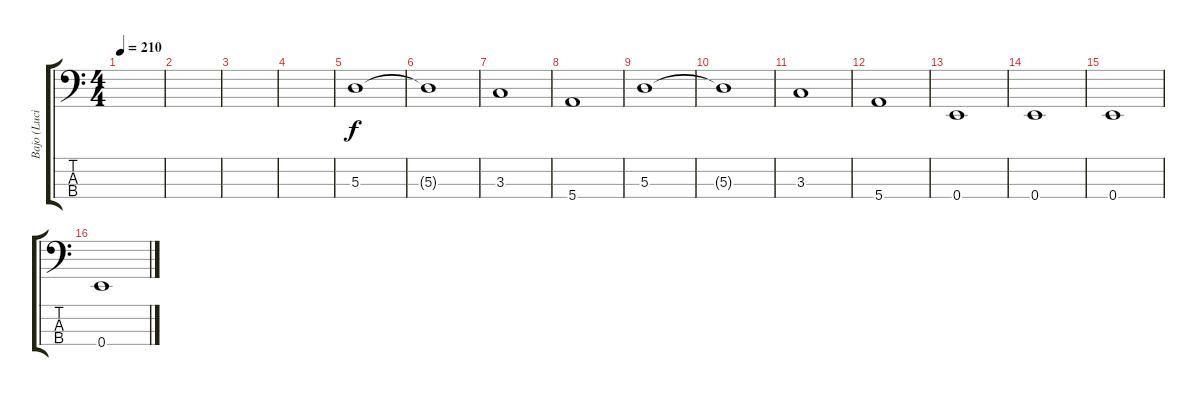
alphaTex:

\track ("Bajo (Luciano)" "Bajo (Luci") {instrument electricbasspick}
\staff {score tabs}
\tuning (G2 D2 A1 E1) {hide}
\ts (4 4)
\tempo 210
\clef f4
\ks c
|
|
|
|
5.3.1 |
5.3{t}.1 |
3.3.1 |
5.4.1 |
5.3.1 |
5.3{t}.1 |
3.3.1 |
5.4.1 |
0.4.1 |
0.4.1 |
0.4.1 |
0.4.1
